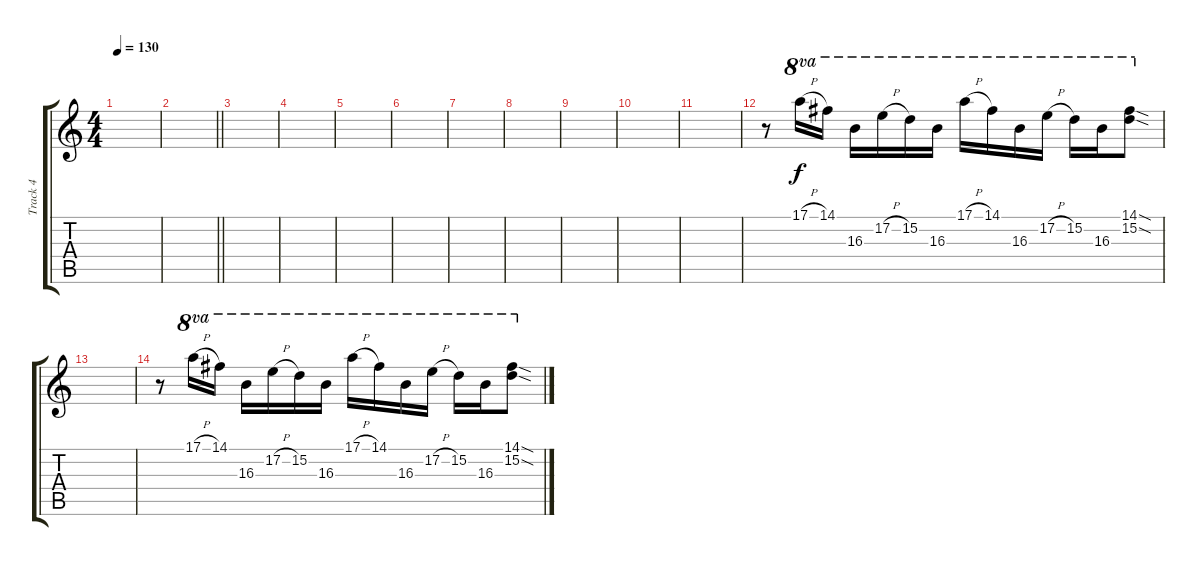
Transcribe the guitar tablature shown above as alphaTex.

\track ("Track 4" "Track 4") {instrument distortionguitar}
\staff {score tabs}
\tuning (E4 B3 G3 D3 A2 E2) {hide}
\ts (4 4)
\tempo 130
\clef g2
\ks aminor
|
\barLineRight lightlight
|
|
|
|
|
|
|
|
|
|
r.8 17.1{h}.16{ot 8va} 14.1.16{ot 8va} 16.3.16{ot 8va} 17.2{h}.16{ot 8va} 15.2.16{ot 8va} 16.3.16{ot 8va} 17.1{h}.16{ot 8va} 14.1.16{ot 8va} 16.3.16{ot 8va} 17.2{h}.16{ot 8va} 15.2.16{ot 8va} 16.3.16{ot 8va} (14.1{sod} 15.2{sod}).8{ot 8va} |
|
r.8 17.1{h}.16{ot 8va} 14.1.16{ot 8va} 16.3.16{ot 8va} 17.2{h}.16{ot 8va} 15.2.16{ot 8va} 16.3.16{ot 8va} 17.1{h}.16{ot 8va} 14.1.16{ot 8va} 16.3.16{ot 8va} 17.2{h}.16{ot 8va} 15.2.16{ot 8va} 16.3.16{ot 8va} (14.1{sod} 15.2{sod}).8{ot 8va}
